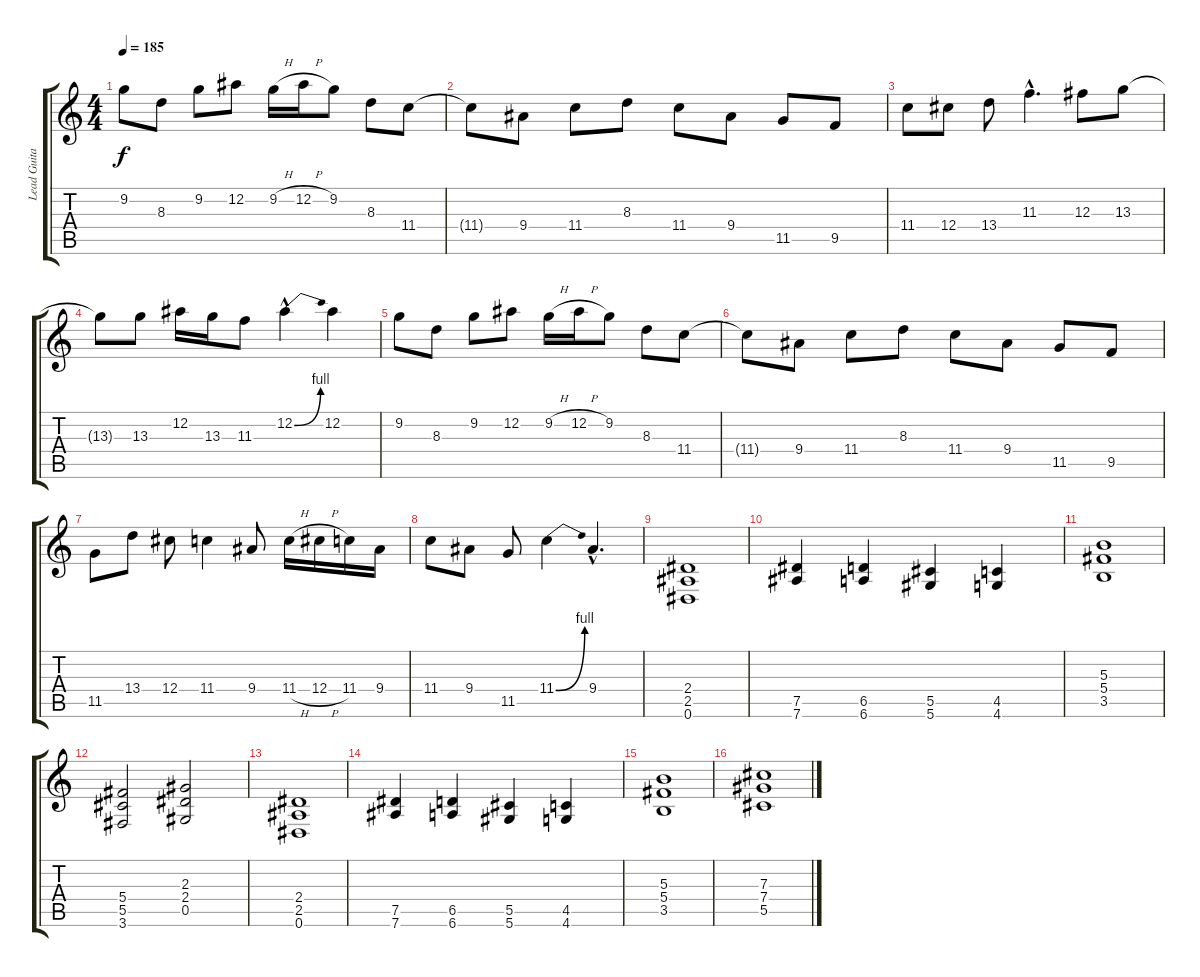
\track ("Lead Guitar" "Lead Guita") {instrument distortionguitar}
\staff {score tabs}
\tuning (Eb4 Bb3 Gb3 Db3 Ab2 Eb2) {hide}
\ts (4 4)
\tempo 185
\clef g2
\ks c
9.2.8{dy f} 8.3.8 9.2.8 12.2.8 9.2{h}.16 12.2{h}.16 9.2.8 8.3.8 11.4.8 |
11.4{t}.8 9.4.8 11.4.8 8.3.8 11.4.8 9.4.8 11.5.8 9.5.8 |
11.4.8 12.4.8 13.4.8 11.3{hac}.4{d} 12.3.8 13.3.8 |
13.3{t}.8 13.3.8 12.2.16 13.3.16 11.3.8 12.2{be (bend 0 0 60 4) hac}.4 12.2.4 |
9.2.8 8.3.8 9.2.8 12.2.8 9.2{h}.16 12.2{h}.16 9.2.8 8.3.8 11.4.8 |
11.4{t}.8 9.4.8 11.4.8 8.3.8 11.4.8 9.4.8 11.5.8 9.5.8 |
11.5.8 13.4.8 12.4.8 11.4.4 9.4.8 11.4{h}.16 12.4{h}.16 11.4.16 9.4.16 |
11.4.8 9.4.8 11.5.8 11.4{be (bend 0 0 60 4)}.4 9.4{hac}.4{d} |
(2.4 2.5 0.6).1 |
(7.5 7.6).4 (6.5 6.6).4 (5.5 5.6).4 (4.5 4.6).4 |
(5.3 5.4 3.5).1 |
(5.4 5.5 3.6).2 (2.3 2.4 0.5).2 |
(2.4 2.5 0.6).1 |
(7.5 7.6).4 (6.5 6.6).4 (5.5 5.6).4 (4.5 4.6).4 |
(5.3 5.4 3.5).1 |
(7.3 7.4 5.5).1
